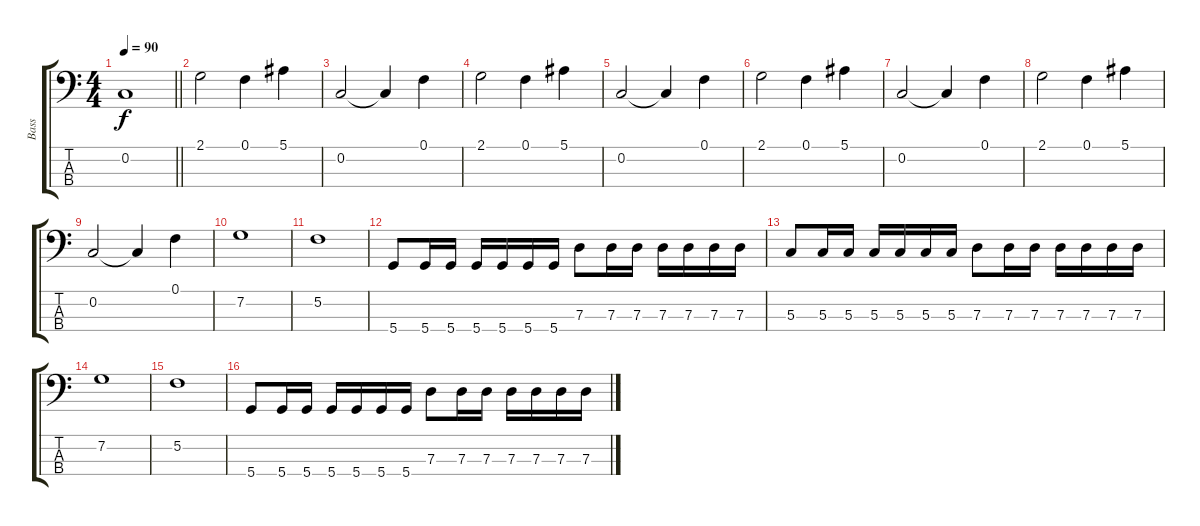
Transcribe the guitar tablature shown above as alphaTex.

\track ("Bass" "Bass") {instrument electricbassfinger}
\staff {score tabs}
\tuning (F2 C2 G1 D1) {hide}
\ts (4 4)
\tempo 90
\clef f4
\barLineRight lightlight
\ks c
0.2.1{dy f} |
2.1.2 0.1.4 5.1.4 |
0.2.2 0.2{t}.4 0.1.4 |
2.1.2 0.1.4 5.1.4 |
0.2.2 0.2{t}.4 0.1.4 |
2.1.2 0.1.4 5.1.4 |
0.2.2 0.2{t}.4 0.1.4 |
2.1.2 0.1.4 5.1.4 |
0.2.2 0.2{t}.4 0.1.4 |
7.2.1 |
5.2.1 |
5.4.8 5.4.16 5.4.16 5.4.16 5.4.16 5.4.16 5.4.16 7.3.8 7.3.16 7.3.16 7.3.16 7.3.16 7.3.16 7.3.16 |
5.3.8 5.3.16 5.3.16 5.3.16 5.3.16 5.3.16 5.3.16 7.3.8 7.3.16 7.3.16 7.3.16 7.3.16 7.3.16 7.3.16 |
7.2.1 |
5.2.1 |
5.4.8 5.4.16 5.4.16 5.4.16 5.4.16 5.4.16 5.4.16 7.3.8 7.3.16 7.3.16 7.3.16 7.3.16 7.3.16 7.3.16
